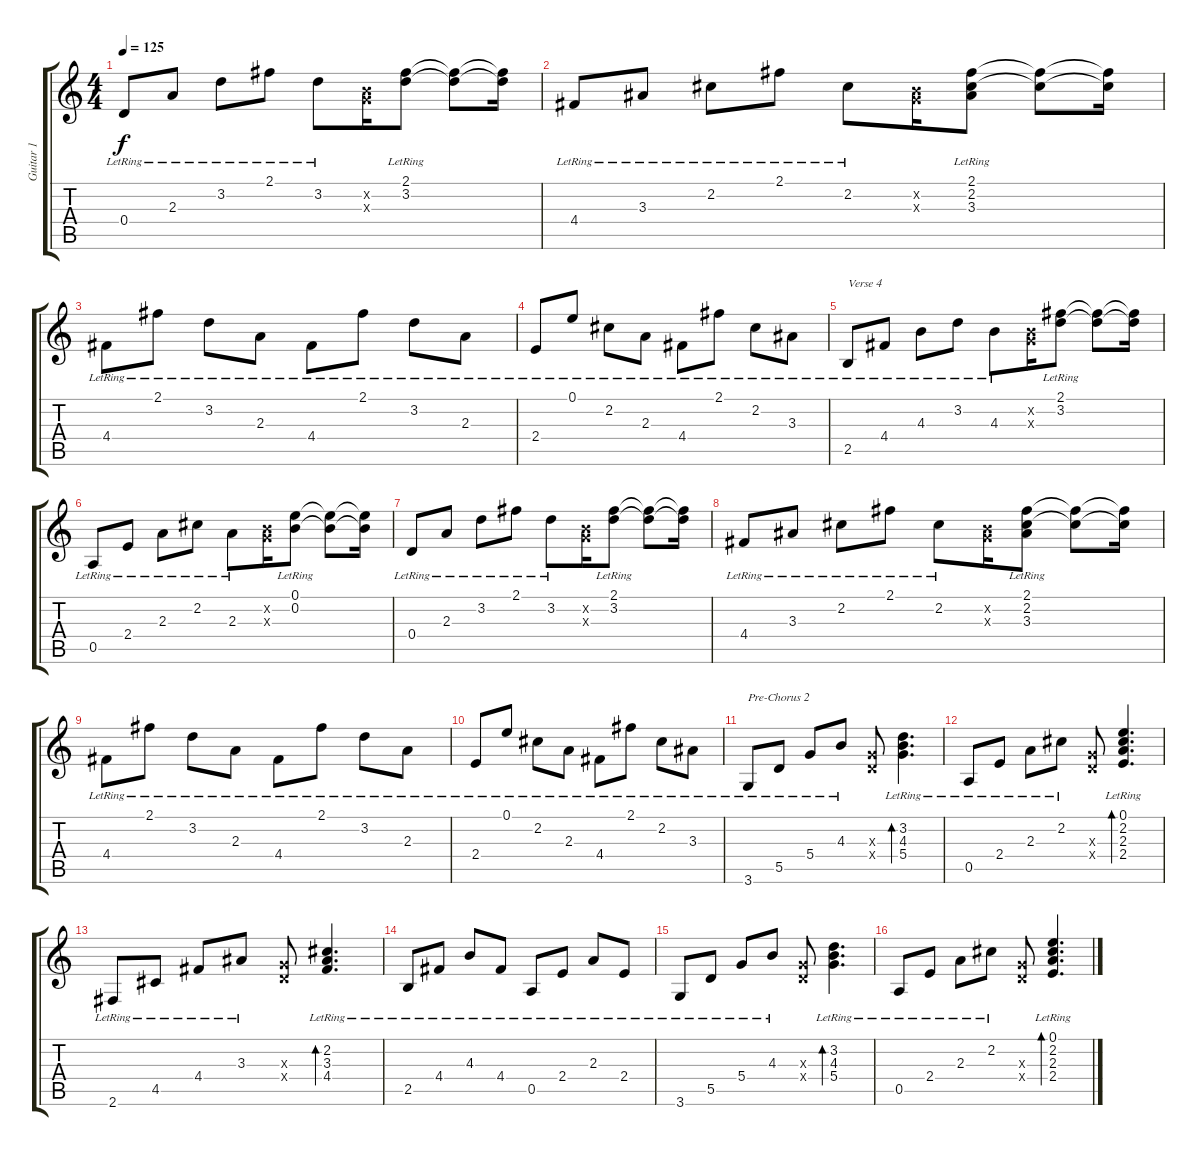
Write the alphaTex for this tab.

\track ("Guitar 1" "Guitar 1") {instrument electricguitarclean}
\staff {score tabs}
\tuning (E4 B3 G3 D3 A2 E2) {hide}
\ts (4 4)
\tempo 125
\clef g2
\ks c
0.4{lr}.8{dy f} 2.3{lr}.8 3.2{lr}.8 2.1{lr}.8 3.2{lr}.8 (0.2{x} 0.3{x}).16 (2.1{lr} 3.2{lr}).8 (2.1{t} 3.2{t}).8 (2.1{t} 3.2{t}).16 |
4.4{lr}.8 3.3{lr}.8 2.2{lr}.8 2.1{lr}.8 2.2{lr}.8 (0.2{x} 0.3{x}).16 (2.1{lr} 2.2{lr} 3.3).8 (2.1{t} 2.2{t}).8 (2.1{t} 2.2{t}).16 |
4.4{lr}.8 2.1{lr}.8 3.2{lr}.8 2.3{lr}.8 4.4{lr}.8 2.1{lr}.8 3.2{lr}.8 2.3{lr}.8 |
2.4{lr}.8 0.1{lr}.8 2.2{lr}.8 2.3{lr}.8 4.4{lr}.8 2.1{lr}.8 2.2{lr}.8 3.3{lr}.8 |
2.5{lr}.8{txt "Verse 4"} 4.4{lr}.8 4.3{lr}.8 3.2{lr}.8 4.3{lr}.8 (0.2{x} 0.3{x}).16 (2.1{lr} 3.2{lr}).8 (2.1{t} 3.2{t}).8 (2.1{t} 3.2{t}).16 |
0.5{lr}.8 2.4{lr}.8 2.3{lr}.8 2.2{lr}.8 2.3{lr}.8 (0.2{x} 0.3{x}).16 (0.1{lr} 0.2{lr}).8 (0.1{t} 0.2{t}).8 (0.1{t} 0.2{t}).16 |
0.4{lr}.8 2.3{lr}.8 3.2{lr}.8 2.1{lr}.8 3.2{lr}.8 (0.2{x} 0.3{x}).16 (2.1{lr} 3.2{lr}).8 (2.1{t} 3.2{t}).8 (2.1{t} 3.2{t}).16 |
4.4{lr}.8 3.3{lr}.8 2.2{lr}.8 2.1{lr}.8 2.2{lr}.8 (0.2{x} 0.3{x}).16 (2.1{lr} 2.2{lr} 3.3).8 (2.1{t} 2.2{t}).8 (2.1{t} 2.2{t}).16 |
4.4{lr}.8 2.1{lr}.8 3.2{lr}.8 2.3{lr}.8 4.4{lr}.8 2.1{lr}.8 3.2{lr}.8 2.3{lr}.8 |
2.4{lr}.8 0.1{lr}.8 2.2{lr}.8 2.3{lr}.8 4.4{lr}.8 2.1{lr}.8 2.2{lr}.8 3.3{lr}.8 |
3.6{lr}.8{txt "Pre-Chorus 2" instrument electricguitarclean} 5.5{lr}.8 5.4{lr}.8 4.3{lr}.8 (0.3{x} 0.4{x}).8 (3.2{lr} 4.3{lr} 5.4{lr}).4{d bd 120} |
0.5{lr}.8 2.4{lr}.8 2.3{lr}.8 2.2{lr}.8 (0.3{x} 0.4{x}).8 (0.1{lr} 2.2{lr} 2.3{lr} 2.4{lr}).4{d bd 120} |
2.6{lr}.8 4.5{lr}.8 4.4{lr}.8 3.3{lr}.8 (0.3{x} 0.4{x}).8 (2.2{lr} 3.3{lr} 4.4{lr}).4{d bd 120} |
2.5{lr}.8 4.4{lr}.8 4.3{lr}.8 4.4{lr}.8 0.5{lr}.8 2.4{lr}.8 2.3{lr}.8 2.4{lr}.8 |
3.6{lr}.8 5.5{lr}.8 5.4{lr}.8 4.3{lr}.8 (0.3{x} 0.4{x}).8 (3.2{lr} 4.3{lr} 5.4{lr}).4{d bd 120} |
0.5{lr}.8 2.4{lr}.8 2.3{lr}.8 2.2{lr}.8 (0.3{x} 0.4{x}).8 (0.1{lr} 2.2{lr} 2.3{lr} 2.4{lr}).4{d bd 120}
